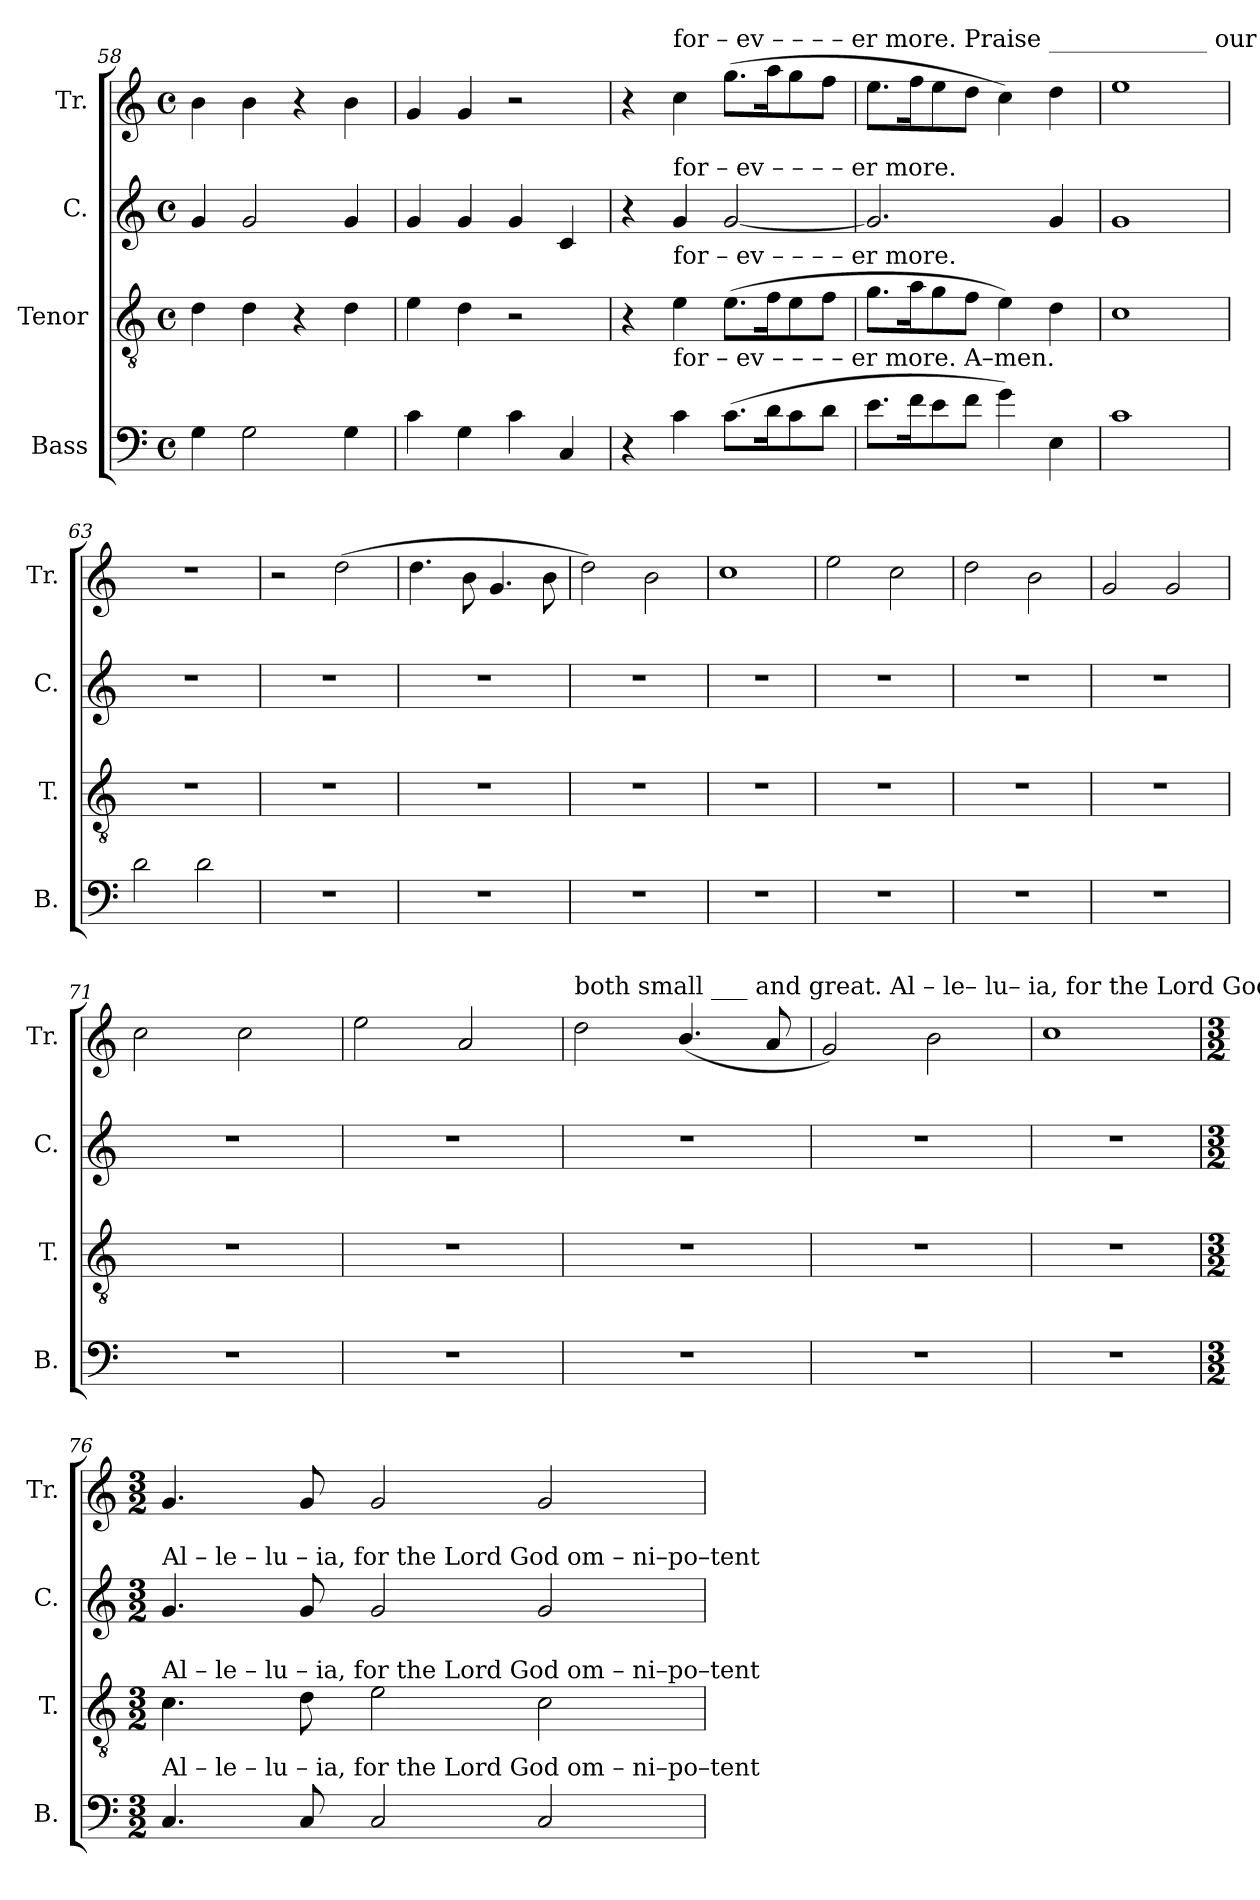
**kern	**kern	**kern	**kern
*part4	*part3	*part2	*part1
*staff4	*staff3	*staff2	*staff1
*I"Bass	*I"Tenor	*I"C.	*I"Tr.
*I'B.	*I'T.	*I'C.	*I'Tr.
*clefF4	*clefGv2	*clefG2	*clefG2
*k[]	*k[]	*k[]	*k[]
*M4/4	*M4/4	*M4/4	*M4/4
*met(c)	*met(c)	*met(c)	*met(c)
=58	=58	=58	=58
4G\	4d\	4g/	4b\
2G\	4d\	2g/	4b\
.	4r	.	4r
4G\	4d\	4g/	4b\
=59	=59	=59	=59
4c\	4e\	4g/	4g/
4G\	4d\	4g/	4g/
4c\	2r	4g/	2r
4C/	.	4c/	.
=60	=60	=60	=60
4r	4r	4r	4r
!	!	!	!LO:TX:a:t=for – ev     –          –         –         –         er    more.                     Praise _____________ our  God,  all  ye  his servants, and all that fear him
!	!	!LO:TX:a:t=for – ev     –          –         –         –         er    more.	!
!	!LO:TX:a:t=for – ev     –          –         –         –         er    more.	!	!
!LO:TX:a:t=for – ev     –          –         –         –         er   more. A–men.	!	!	!
4c\	4e\	4g/	4cc\
(8.c\L	(8.e\L	[2g/	(8.gg\L
16d\K	16f\K	.	16aa\K
8c\	8e\	.	8gg\
8d\J	8f\J	.	8ff\J
=61	=61	=61	=61
8.e\L	8.g\L	2.g/]	8.ee\L
16f\K	16a\K	.	16ff\K
8e\	8g\	.	8ee\
8f\J	8f\J	.	8dd\J
4g\)	4e\)	.	4cc\)
4E\	4d\	4g/	4dd\
=62	=62	=62	=62
1c	1c	1g	1ee
=63	=63	=63	=63
2d\	1r	1r	1r
2d\	.	.	.
=64	=64	=64	=64
*	*	*	*MM120
1r	1r	1r	2r
.	.	.	(2dd\
=65	=65	=65	=65
1r	1r	1r	4.dd\
.	.	.	8b\
.	.	.	4.g/
.	.	.	8b\
=66	=66	=66	=66
1r	1r	1r	2dd\)
.	.	.	2b\
=67	=67	=67	=67
1r	1r	1r	1cc
=68	=68	=68	=68
1r	1r	1r	2ee\
.	.	.	2cc\
=69	=69	=69	=69
1r	1r	1r	2dd\
.	.	.	2b\
=70	=70	=70	=70
1r	1r	1r	2g/
.	.	.	2g/
=71	=71	=71	=71
1r	1r	1r	2cc\
.	.	.	2cc\
=72	=72	=72	=72
1r	1r	1r	2ee\
.	.	.	2a/
=73	=73	=73	=73
!	!	!	!LO:TX:a:t=both small ___ and great.      Al – le– lu– ia,  for the Lord    God      om – ni–po–tent     reign      –     eth.
1r	1r	1r	2dd\
.	.	.	(4.b/
.	.	.	8a/
=74	=74	=74	=74
1r	1r	1r	2g/)
.	.	.	2b\
=75	=75	=75	=75
1r	1r	1r	1cc
=76	=76	=76	=76
*M3/2	*M3/2	*M3/2	*M3/2
!	!	!LO:TX:a:t=Al – le – lu – ia, for the Lord  God      om – ni–po–tent	!
!	!LO:TX:a:t=Al – le – lu – ia, for the Lord   God      om – ni–po–tent	!	!
!LO:TX:a:t=Al – le – lu – ia, for the Lord  God       om – ni–po–tent	!	!	!
4.C/	4.c\	4.g/	4.g/
8C/	8d\	8g/	8g/
2C/	2e\	2g/	2g/
2C/	2c\	2g/	2g/
=	=	=	=
*-	*-	*-	*-
